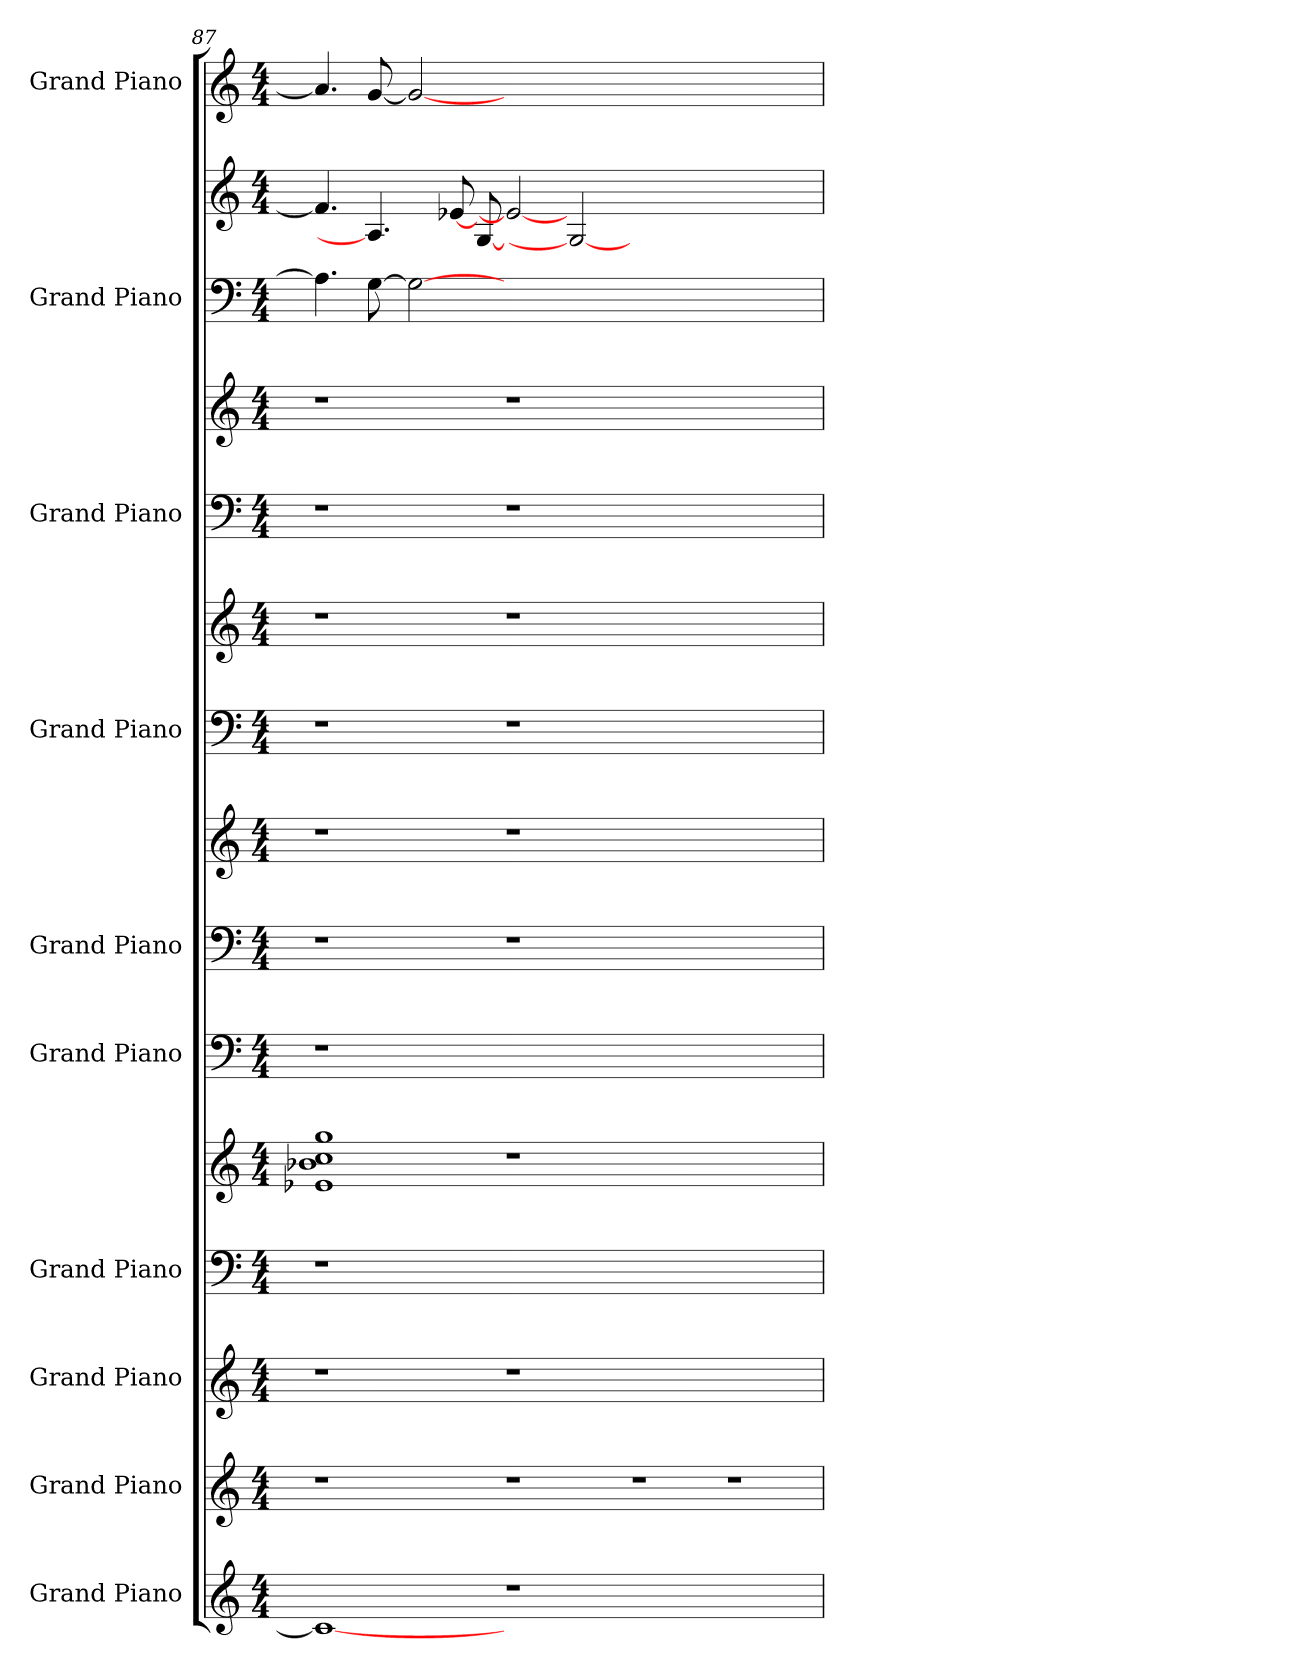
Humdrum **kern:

**kern	**kern	**kern	**kern	**kern	**kern	**kern	**kern	**kern	**kern	**kern	**kern	**kern	**kern	**kern
*part10	*part9	*part8	*part7	*part7	*part6	*part5	*part5	*part4	*part4	*part3	*part3	*part2	*part2	*part1
*staff15	*staff14	*staff13	*staff12	*staff11	*staff10	*staff9	*staff8	*staff7	*staff6	*staff5	*staff4	*staff3	*staff2	*staff1
*I"Grand Piano	*I"Grand Piano	*I"Grand Piano	*I"Grand Piano	*	*I"Grand Piano	*I"Grand Piano	*	*I"Grand Piano	*	*I"Grand Piano	*	*I"Grand Piano	*	*I"Grand Piano
*clefG2	*clefG2	*clefG2	*clefF4	*clefG2	*clefF4	*clefF4	*clefG2	*clefF4	*clefG2	*clefF4	*clefG2	*clefF4	*clefG2	*clefG2
*k[]	*k[]	*k[]	*k[]	*k[]	*k[]	*k[]	*k[]	*k[]	*k[]	*k[]	*k[]	*k[]	*k[]	*k[]
*C:	*C:	*C:	*C:	*C:	*C:	*C:	*C:	*C:	*C:	*C:	*C:	*C:	*C:	*C:
*M4/4	*M4/4	*M4/4	*M4/4	*M4/4	*M4/4	*M4/4	*M4/4	*M4/4	*M4/4	*M4/4	*M4/4	*M4/4	*M4/4	*M4/4
=87	=87	=87	=87	=87	=87	=87	=87	=87	=87	=87	=87	=87	=87	=87
1c_	1r	1r	1r	1e-X 1b-X 1cc 1gg	1r	1r	1r	1r	1r	1r	1r	4.A-]	4.f]	4.a-]
.	.	.	.	.	.	.	.	.	.	.	.	[8G	4.A-]	[8g
.	.	.	.	.	.	.	.	.	.	.	.	2G_	.	2g_
.	.	.	.	.	.	.	.	.	.	.	.	.	[8e-X	.
.	.	.	.	.	.	.	.	.	.	.	.	.	[8G	.
1r	1r	1r	0.ryy	1r	0.ryy	1r	1r	1r	1r	1r	1r	0.ryy	2e-_	0.ryy
.	.	.	.	.	.	.	.	.	.	.	.	.	2G_	.
0ryy	1r	0ryy	.	0ryy	.	0ryy	0ryy	0ryy	0ryy	0ryy	0ryy	.	0ryy	.
.	1r	.	.	.	.	.	.	.	.	.	.	.	.	.
=	=	=	=	=	=	=	=	=	=	=	=	=	=	=
*-	*-	*-	*-	*-	*-	*-	*-	*-	*-	*-	*-	*-	*-	*-
